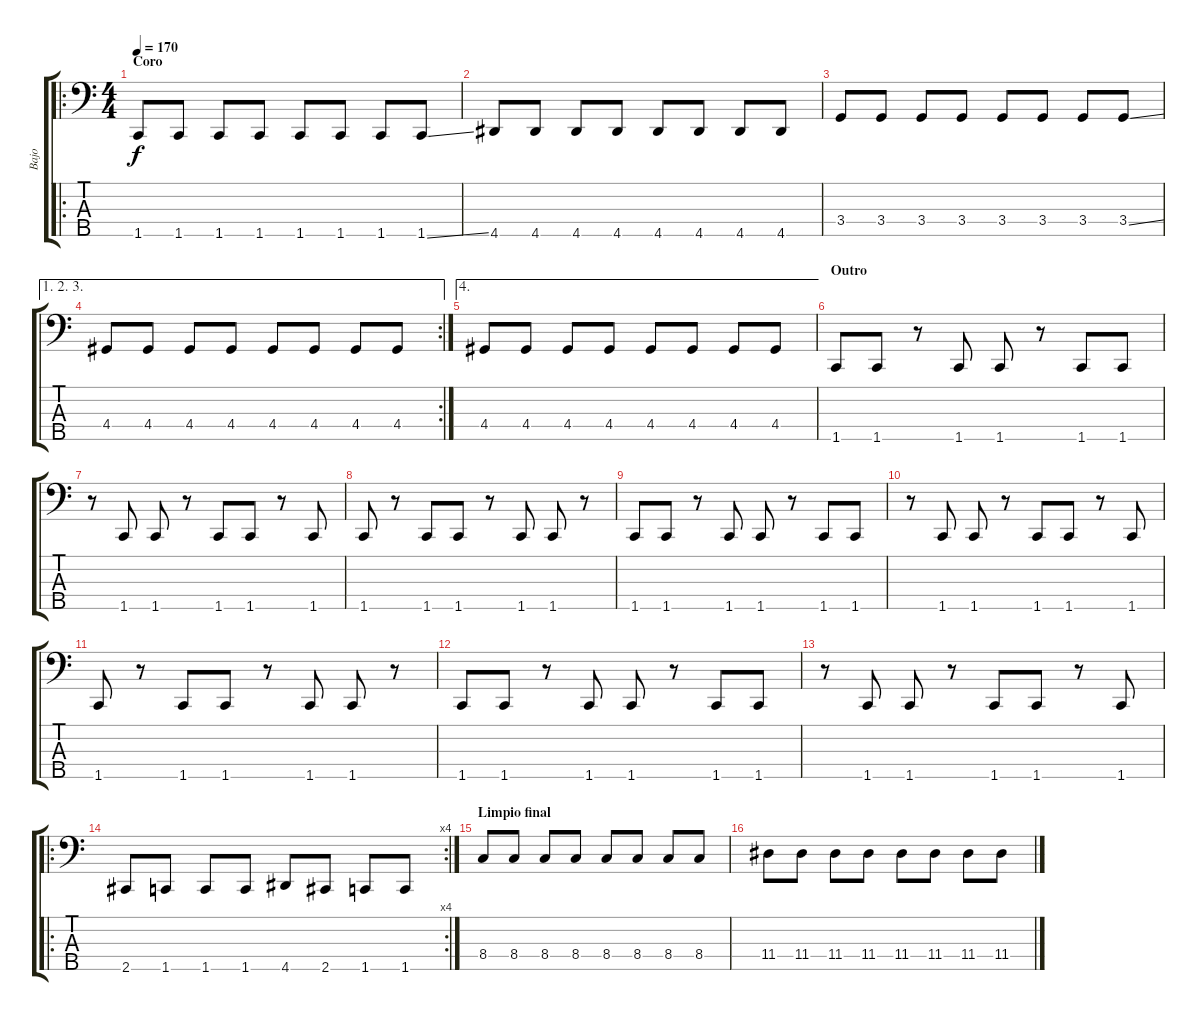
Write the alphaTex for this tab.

\track ("Bajo" "Bajo") {instrument electricbasspick}
\staff {score tabs}
\tuning (G2 D2 A1 E1 B0) {hide}
\ro
\ts (4 4)
\section ("" "Coro")
\tempo 170
\clef f4
\ks c
1.5.8{dy f} 1.5.8 1.5.8 1.5.8 1.5.8 1.5.8 1.5.8 1.5{ss}.8 |
4.5.8 4.5.8 4.5.8 4.5.8 4.5.8 4.5.8 4.5.8 4.5.8 |
3.4.8 3.4.8 3.4.8 3.4.8 3.4.8 3.4.8 3.4.8 3.4{ss}.8 |
\ae (1 2 3)
\rc 2
4.4.8 4.4.8 4.4.8 4.4.8 4.4.8 4.4.8 4.4.8 4.4.8 |
\ae 4
4.4.8 4.4.8 4.4.8 4.4.8 4.4.8 4.4.8 4.4.8 4.4.8 |
\section ("" "Outro")
1.5.8 1.5.8 r.8 1.5.8 1.5.8 r.8 1.5.8 1.5.8 |
r.8 1.5.8 1.5.8 r.8 1.5.8 1.5.8 r.8 1.5.8 |
1.5.8 r.8 1.5.8 1.5.8 r.8 1.5.8 1.5.8 r.8 |
1.5.8 1.5.8 r.8 1.5.8 1.5.8 r.8 1.5.8 1.5.8 |
r.8 1.5.8 1.5.8 r.8 1.5.8 1.5.8 r.8 1.5.8 |
1.5.8 r.8 1.5.8 1.5.8 r.8 1.5.8 1.5.8 r.8 |
1.5.8 1.5.8 r.8 1.5.8 1.5.8 r.8 1.5.8 1.5.8 |
r.8 1.5.8 1.5.8 r.8 1.5.8 1.5.8 r.8 1.5.8 |
\ro
\rc 4
2.5.8 1.5.8 1.5.8 1.5.8 4.5.8 2.5.8 1.5.8 1.5.8 |
\section ("" "Limpio final")
8.4.8{instrument acousticbass} 8.4.8 8.4.8 8.4.8 8.4.8 8.4.8 8.4.8 8.4.8 |
11.4.8 11.4.8 11.4.8 11.4.8 11.4.8 11.4.8 11.4.8 11.4.8
